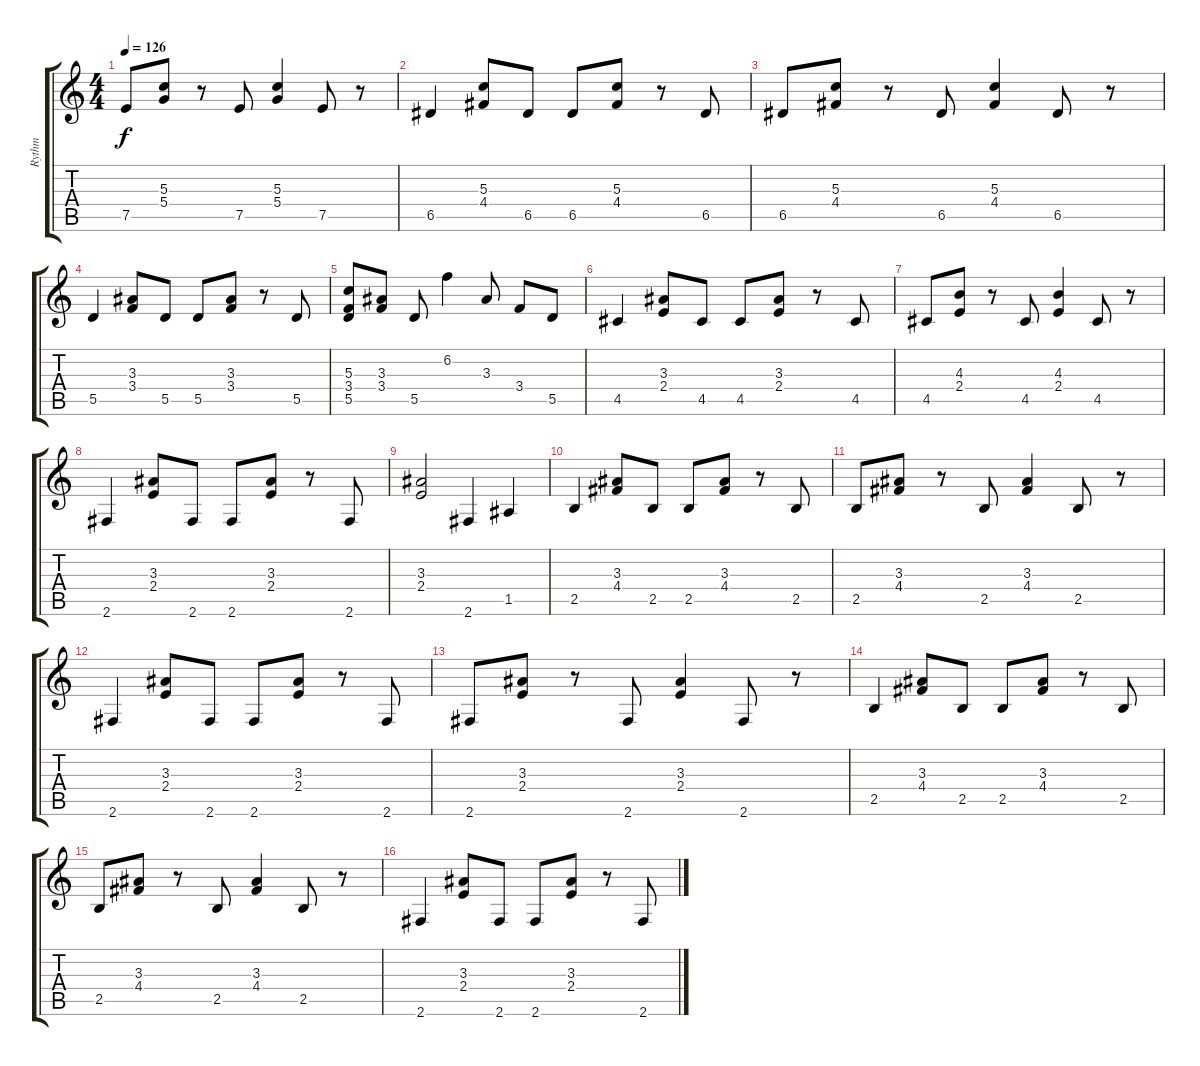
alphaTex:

\track ("Rythm" "Rythm") {instrument acousticguitarnylon}
\staff {score tabs}
\tuning (E4 B3 G3 D3 A2 E2) {hide}
\ts (4 4)
\tempo 126
\clef g2
\ks c
7.5.8{dy f} (5.3 5.4).8 r.8 7.5.8 (5.3 5.4).4 7.5.8 r.8 |
6.5.4 (5.3 4.4).8 6.5.8 6.5.8 (5.3 4.4).8 r.8 6.5.8 |
6.5.8 (5.3 4.4).8 r.8 6.5.8 (5.3 4.4).4 6.5.8 r.8 |
5.5.4 (3.3 3.4).8 5.5.8 5.5.8 (3.3 3.4).8 r.8 5.5.8 |
(5.3 3.4 5.5).8 (3.3 3.4).8 5.5.8 6.2.4 3.3.8 3.4.8 5.5.8 |
4.5.4 (3.3 2.4).8 4.5.8 4.5.8 (3.3 2.4).8 r.8 4.5.8 |
4.5.8 (4.3 2.4).8 r.8 4.5.8 (4.3 2.4).4 4.5.8 r.8 |
2.6.4 (3.3 2.4).8 2.6.8 2.6.8 (3.3 2.4).8 r.8 2.6.8 |
(3.3 2.4).2 2.6.4 1.5.4 |
2.5.4 (3.3 4.4).8 2.5.8 2.5.8 (3.3 4.4).8 r.8 2.5.8 |
2.5.8 (3.3 4.4).8 r.8 2.5.8 (3.3 4.4).4 2.5.8 r.8 |
2.6.4 (3.3 2.4).8 2.6.8 2.6.8 (3.3 2.4).8 r.8 2.6.8 |
2.6.8 (3.3 2.4).8 r.8 2.6.8 (3.3 2.4).4 2.6.8 r.8 |
2.5.4 (3.3 4.4).8 2.5.8 2.5.8 (3.3 4.4).8 r.8 2.5.8 |
2.5.8 (3.3 4.4).8 r.8 2.5.8 (3.3 4.4).4 2.5.8 r.8 |
2.6.4 (3.3 2.4).8 2.6.8 2.6.8 (3.3 2.4).8 r.8 2.6.8
